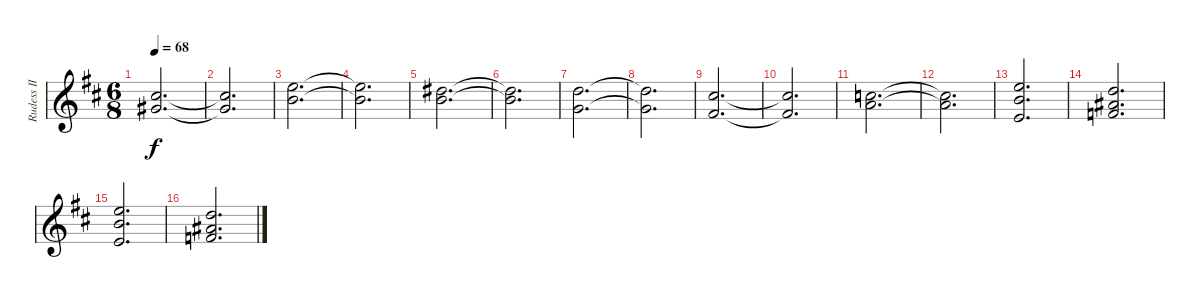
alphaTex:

\track ("Rudess II" "Rudess II") {instrument stringensemble2}
\staff {score}
\tuning (E4 B3 G3 D3 A2 E2 B1) {hide}
\ts (6 8)
\tempo 68
\clef g2
\ks d
(9.1 9.2).2{d dy f} |
(9.1{t} 9.2{t}).2{d} |
(12.1 12.2).2{d} |
(12.1{t} 12.2{t}).2{d} |
(11.1 12.2).2{d} |
(11.1{t} 12.2{t}).2{d} |
(10.1 8.2).2{d} |
(10.1{t} 8.2{t}).2{d} |
(9.1 7.2).2{d} |
(9.1{t} 7.2{t}).2{d} |
(8.1 10.2).2{d} |
(8.1{t} 10.2{t}).2{d} |
(12.1 12.2 14.4).2{d} |
(10.1 11.2 10.3).2{d} |
(12.1 12.2 14.4).2{d} |
(10.1 11.2 10.3).2{d}
